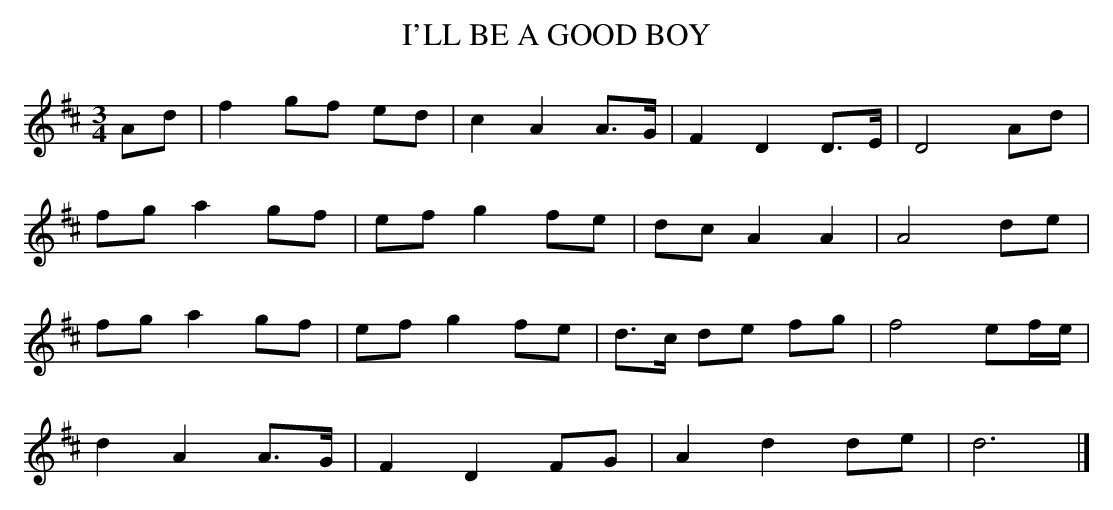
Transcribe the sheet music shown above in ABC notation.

X:1
T:I'LL BE A GOOD BOY
Y:"moderate"
M:3/4
L:1/8
K:D
Ad|f2gf ed|c2A2A>G|F2D2D>E|D4Ad|
fg a2gf|ef g2fe|dc A2A2|A4de|
fg a2gf|ef g2fe|d>c de fg|f4ef/e/|
d2A2A>G|F2D2FG|A2d2de|d6|]
